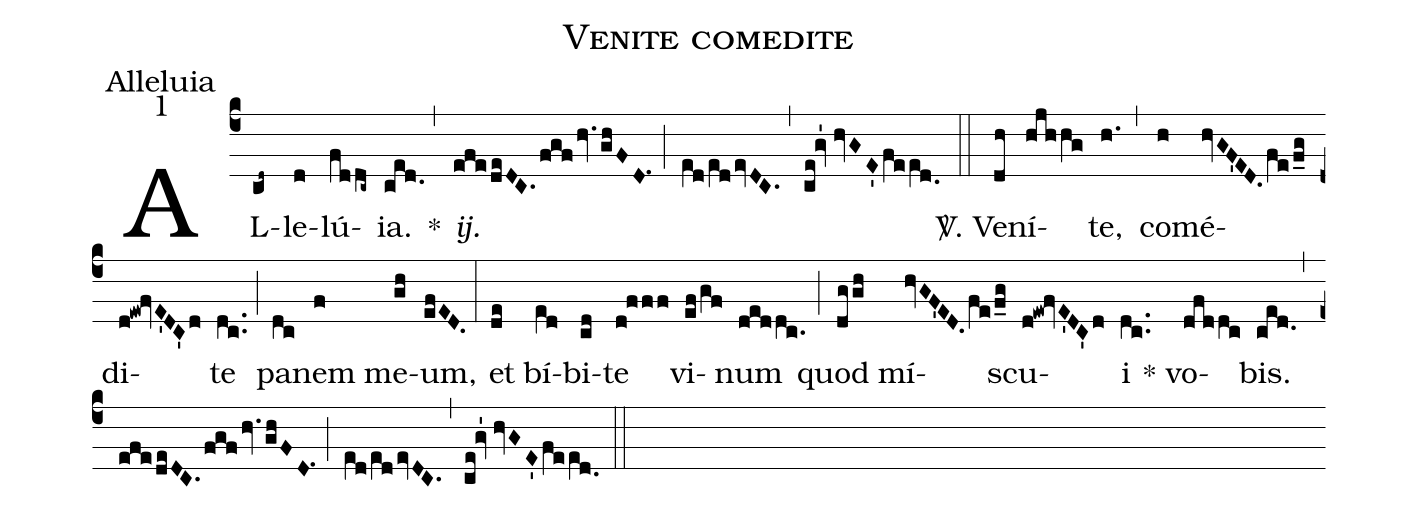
name:Venite comedite;
office-part:Alleluia;
mode:1;
%%
(c4) AL(cd~)le(d)lú(fddc~){ia}.(ced.) <clear>*(,) <i>ij.</i>(efedeDC.fgfhv.ghFD.1) (;) (e[ll:1]d/e[ll:1]devDC.) (,) (ce!gv'1//hvGE'fee[ll:1]d.0) (::) <sp>V/</sp>. Ve(dh)ní(hjhhg)te,(h.) (,) com(h)é(hvGF'ED.fe/f_g)di(d!ew!fvE'DC'd)te(dc..) (;) pa(dc)nem(f) <nlba>me(gh)um,</nlba>(efED.) (:) et(de) bí(e[ll:1]d)bi(cd)te(d!fff) vi(ef/gf)num(deddc.) (;) quod(dggh) mí(hvGF'ED.fe/f_g)scu(d!ew!fvE'DC'd)i(dc..) () * vo(dfddc)bis.(ced.) (,) (efedeDC.fgfhv.ghFD.1) (;) (e[ll:1]d/e[ll:1]devDC.) (,) (ce!gv'1//hvGE'fee[ll:1]d.0) (::)
